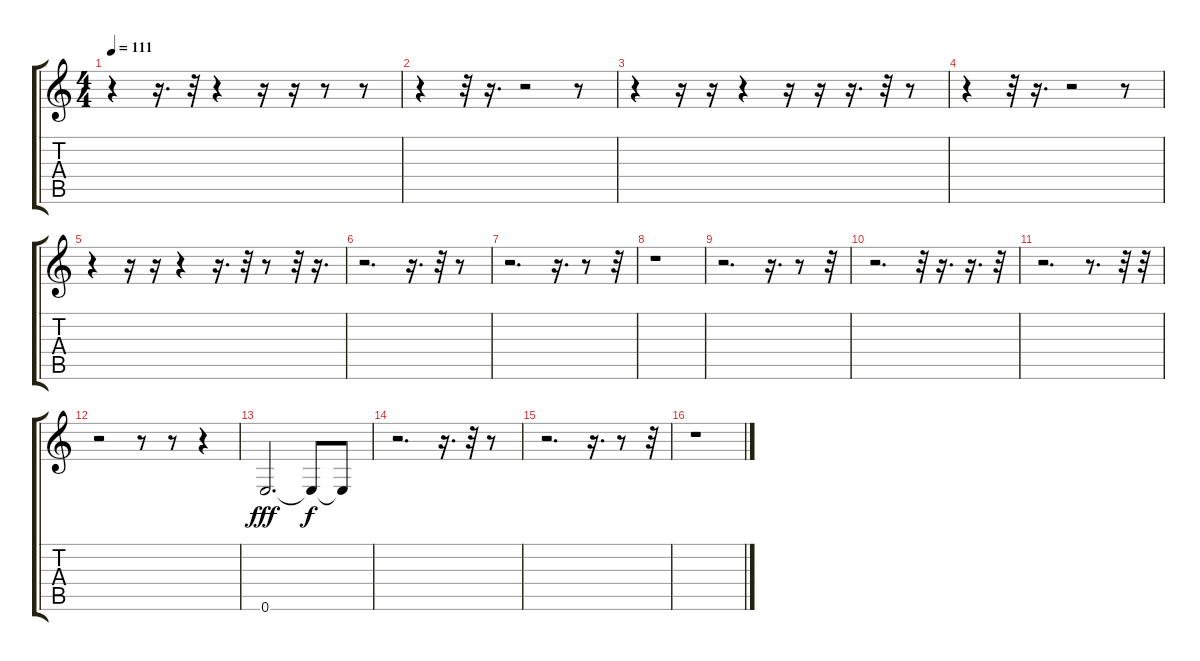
\track "" {instrument slapbass2}
\staff {score tabs}
\tuning (E4 B3 G3 D3 A2 E2) {hide}
\ts (4 4)
\tempo 111
\clef g2
\ks c
r.4{dy f} r.16{d} r.32 r.4 r.16 r.16 r.8 r.8 |
r.4 r.32 r.16{d} r.2 r.8 |
r.4 r.16 r.16 r.4 r.16 r.16 r.16{d} r.32 r.8 |
r.4 r.32 r.16{d} r.2 r.8 |
r.4 r.16 r.16 r.4 r.16{d} r.32 r.8 r.32 r.16{d} |
r.2{d} r.16{d} r.32 r.8 |
r.2{d} r.16{d} r.8 r.32 |
r.1 |
r.2{d} r.16{d} r.8 r.32 |
r.2{d} r.32 r.16{d} r.16{d} r.32 |
r.2{d} r.8{d} r.32 r.32 |
r.2 r.8 r.8 r.4 |
0.6.2{d dy fff} 0.6{t}.8{dy f} 0.6{t}.8 |
r.2{d} r.16{d} r.32 r.8 |
r.2{d} r.16{d} r.8 r.32 |
r.1
